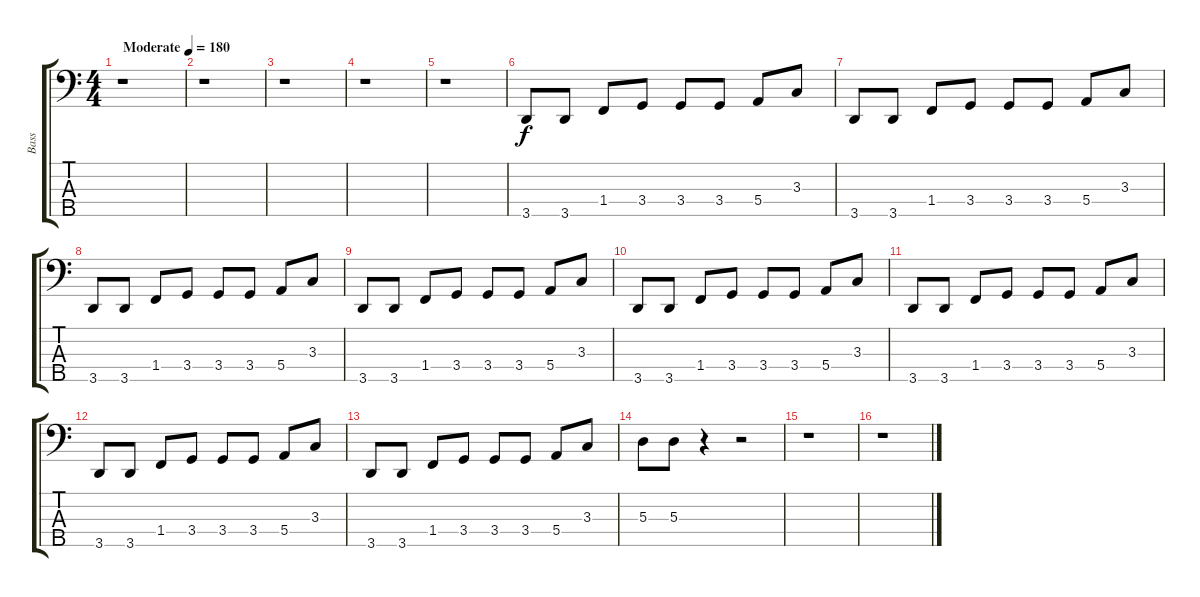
\track ("Bass" "Bass") {instrument electricbassfinger}
\staff {score tabs}
\tuning (G2 D2 A1 E1 B0) {hide}
\ts (4 4)
\tempo (180 "Moderate")
\clef f4
\ks c
r.1{dy f instrument electricbassfinger} |
r.1 |
r.1 |
r.1 |
r.1 |
3.5.8 3.5.8 1.4.8 3.4.8 3.4.8 3.4.8 5.4.8 3.3.8 |
3.5.8 3.5.8 1.4.8 3.4.8 3.4.8 3.4.8 5.4.8 3.3.8 |
3.5.8 3.5.8 1.4.8 3.4.8 3.4.8 3.4.8 5.4.8 3.3.8 |
3.5.8 3.5.8 1.4.8 3.4.8 3.4.8 3.4.8 5.4.8 3.3.8 |
3.5.8 3.5.8 1.4.8 3.4.8 3.4.8 3.4.8 5.4.8 3.3.8 |
3.5.8 3.5.8 1.4.8 3.4.8 3.4.8 3.4.8 5.4.8 3.3.8 |
3.5.8 3.5.8 1.4.8 3.4.8 3.4.8 3.4.8 5.4.8 3.3.8 |
3.5.8 3.5.8 1.4.8 3.4.8 3.4.8 3.4.8 5.4.8 3.3.8 |
5.3.8 5.3.8 r.4 r.2 |
r.1 |
r.1
